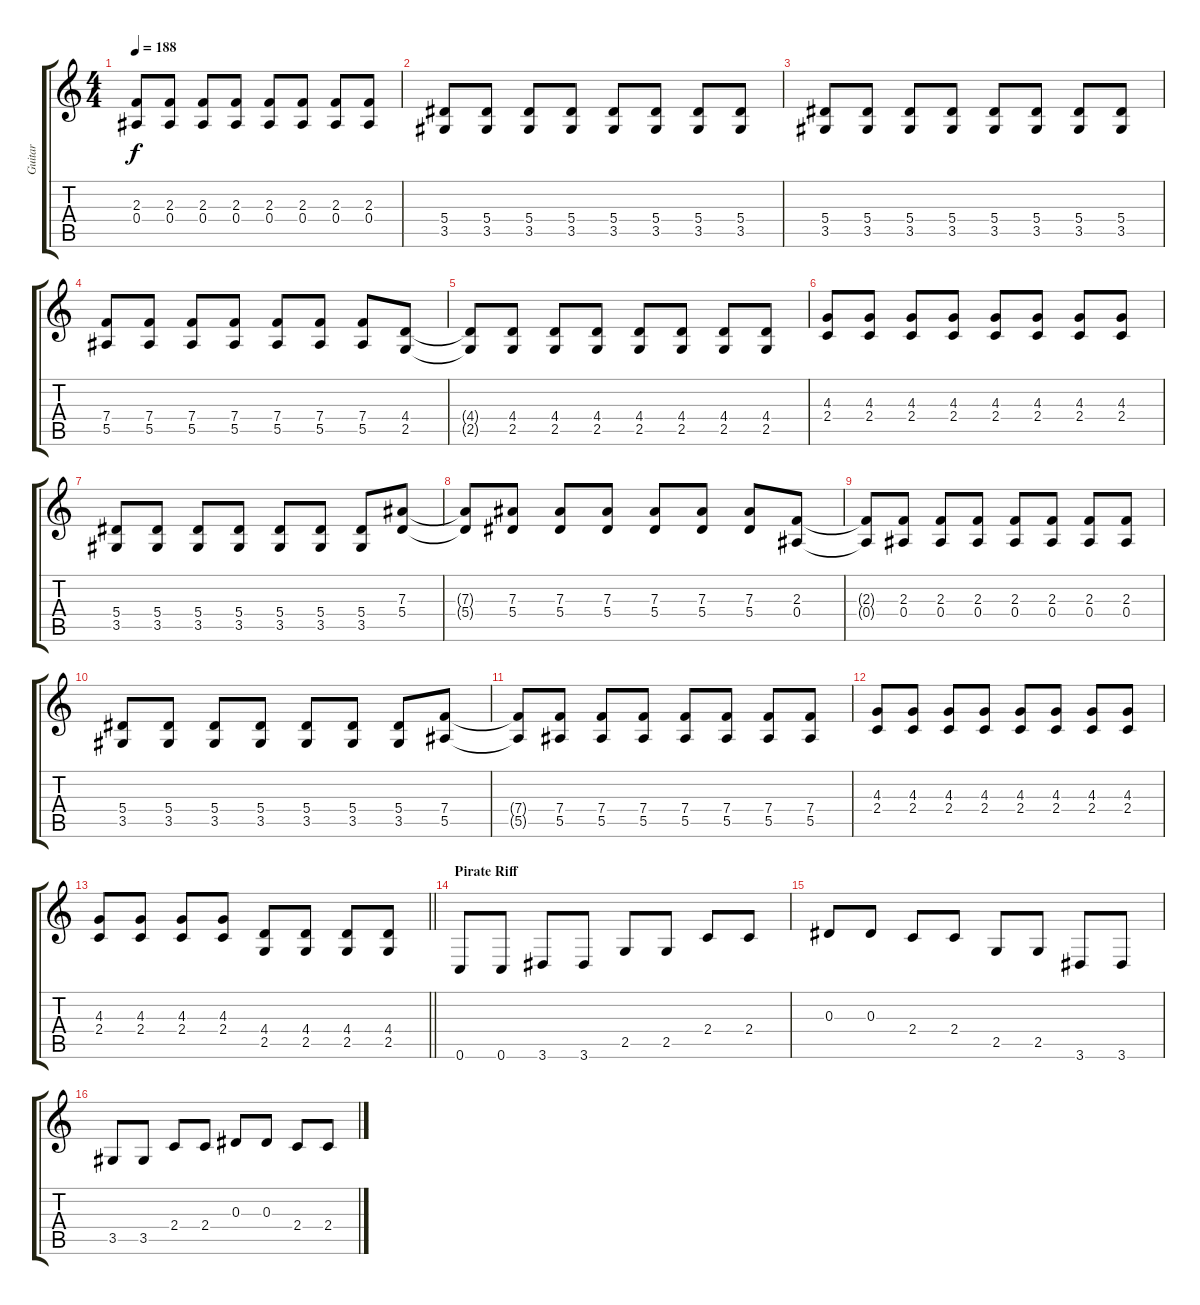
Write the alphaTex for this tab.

\track ("Guitar" "Guitar") {instrument distortionguitar}
\staff {score tabs}
\tuning (C4 G3 Eb3 Bb2 F2 C2) {hide}
\ts (4 4)
\tempo 188
\clef g2
\ks c
(2.3{t} 0.4{t}).8{dy f} (2.3 0.4).8 (2.3 0.4).8 (2.3 0.4).8 (2.3 0.4).8 (2.3 0.4).8 (2.3 0.4).8 (2.3 0.4).8 |
(5.4 3.5).8 (5.4 3.5).8 (5.4 3.5).8 (5.4 3.5).8 (5.4 3.5).8 (5.4 3.5).8 (5.4 3.5).8 (5.4 3.5).8 |
(5.4 3.5).8 (5.4 3.5).8 (5.4 3.5).8 (5.4 3.5).8 (5.4 3.5).8 (5.4 3.5).8 (5.4 3.5).8 (5.4 3.5).8 |
(7.4 5.5).8 (7.4 5.5).8 (7.4 5.5).8 (7.4 5.5).8 (7.4 5.5).8 (7.4 5.5).8 (7.4 5.5).8 (4.4 2.5).8 |
(4.4{t} 2.5{t}).8 (4.4 2.5).8 (4.4 2.5).8 (4.4 2.5).8 (4.4 2.5).8 (4.4 2.5).8 (4.4 2.5).8 (4.4 2.5).8 |
(4.3 2.4).8 (4.3 2.4).8 (4.3 2.4).8 (4.3 2.4).8 (4.3 2.4).8 (4.3 2.4).8 (4.3 2.4).8 (4.3 2.4).8 |
(5.4 3.5).8 (5.4 3.5).8 (5.4 3.5).8 (5.4 3.5).8 (5.4 3.5).8 (5.4 3.5).8 (5.4 3.5).8 (7.3 5.4).8 |
(7.3{t} 5.4{t}).8 (7.3 5.4).8 (7.3 5.4).8 (7.3 5.4).8 (7.3 5.4).8 (7.3 5.4).8 (7.3 5.4).8 (2.3 0.4).8 |
(2.3{t} 0.4{t}).8 (2.3 0.4).8 (2.3 0.4).8 (2.3 0.4).8 (2.3 0.4).8 (2.3 0.4).8 (2.3 0.4).8 (2.3 0.4).8 |
(5.4 3.5).8 (5.4 3.5).8 (5.4 3.5).8 (5.4 3.5).8 (5.4 3.5).8 (5.4 3.5).8 (5.4 3.5).8 (7.4 5.5).8 |
(7.4{t} 5.5{t}).8 (7.4 5.5).8 (7.4 5.5).8 (7.4 5.5).8 (7.4 5.5).8 (7.4 5.5).8 (7.4 5.5).8 (7.4 5.5).8 |
(4.3 2.4).8 (4.3 2.4).8 (4.3 2.4).8 (4.3 2.4).8 (4.3 2.4).8 (4.3 2.4).8 (4.3 2.4).8 (4.3 2.4).8 |
\barLineRight lightlight
(4.3 2.4).8 (4.3 2.4).8 (4.3 2.4).8 (4.3 2.4).8 (4.4 2.5).8 (4.4 2.5).8 (4.4 2.5).8 (4.4 2.5).8 |
\section ("" "Pirate Riff")
0.6.8 0.6.8 3.6.8 3.6.8 2.5.8 2.5.8 2.4.8 2.4.8 |
0.3.8 0.3.8 2.4.8 2.4.8 2.5.8 2.5.8 3.6.8 3.6.8 |
3.5.8 3.5.8 2.4.8 2.4.8 0.3.8 0.3.8 2.4.8 2.4.8
